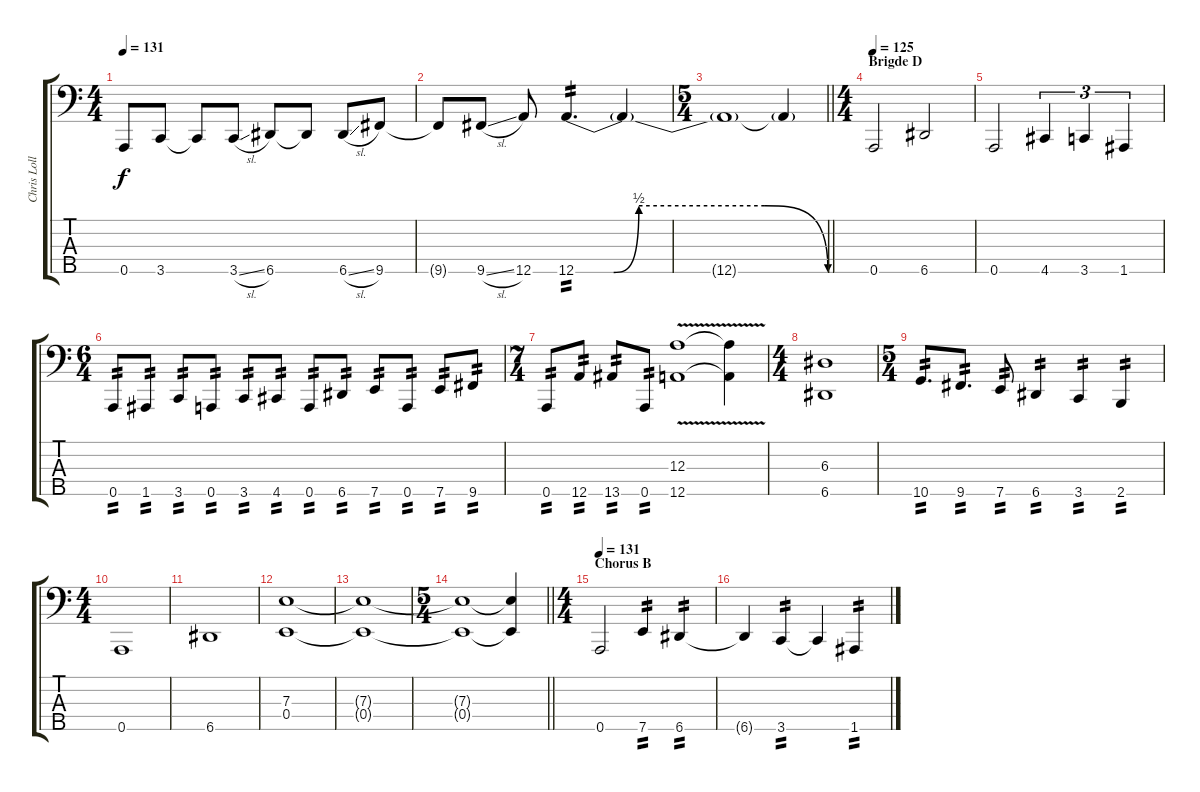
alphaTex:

\track ("Chris Lollis" "Chris Loll") {instrument electricbasspick}
\staff {score tabs}
\tuning (G2 D2 A1 E1 A0) {hide}
\ts (4 4)
\tempo 131
\clef f4
\ks c
0.5.8{dy f} 3.5.8 3.5{t}.8 3.5{sl}.8 6.5.8 6.5{t}.8 6.5{sl}.8 9.5.8 |
9.5{t}.8 9.5{sl}.8 12.5.8 12.5{be (custom 0 0 9 0 15 2 45 2 60 0)}.4{d tp 2} 12.5{t}.4 |
\ts (5 4)
\barLineRight lightlight
12.5{t}.1 12.5{t}.4 |
\ts (4 4)
\section ("" "Brigde D")
\tempo 125
0.5.2 6.5.2 |
0.5.2 4.5.4{tu (3 2)} 3.5.4{tu (3 2)} 1.5.4{tu (3 2)} |
\ts (6 4)
0.5.8{tp 2} 1.5.8{tp 2} 3.5.8{tp 2} 0.5.8{tp 2} 3.5.8{tp 2} 4.5.8{tp 2} 0.5.8{tp 2} 6.5.8{tp 2} 7.5.8{tp 2} 0.5.8{tp 2} 7.5.8{tp 2} 9.5.8{tp 2} |
\ts (7 4)
0.5.8{tp 2} 12.5.8{tp 2} 13.5.8{tp 2} 0.5.8{tp 2} (12.3 12.5{v}).1 (12.3{t} 12.5{t}).4 |
\ts (4 4)
(6.3 6.5).1 |
\ts (5 4)
10.5.8{d tp 2} 9.5.8{d tp 2} 7.5.8{tp 2} 6.5.4{tp 2} 3.5.4{tp 2} 2.5.4{tp 2} |
\ts (4 4)
0.5.1 |
6.5.1 |
(7.3 0.4).1 |
(7.3{t} 0.4{t}).1 |
\ts (5 4)
\barLineRight lightlight
(7.3{t} 0.4{t}).1 (7.3{t} 0.4{t}).4 |
\ts (4 4)
\section ("" "Chorus B")
\tempo 131
0.5.2 7.5.4{tp 2} 6.5.4{tp 2} |
6.5{t}.4 3.5.4{tp 2} 3.5{t}.4 1.5.4{tp 2}
